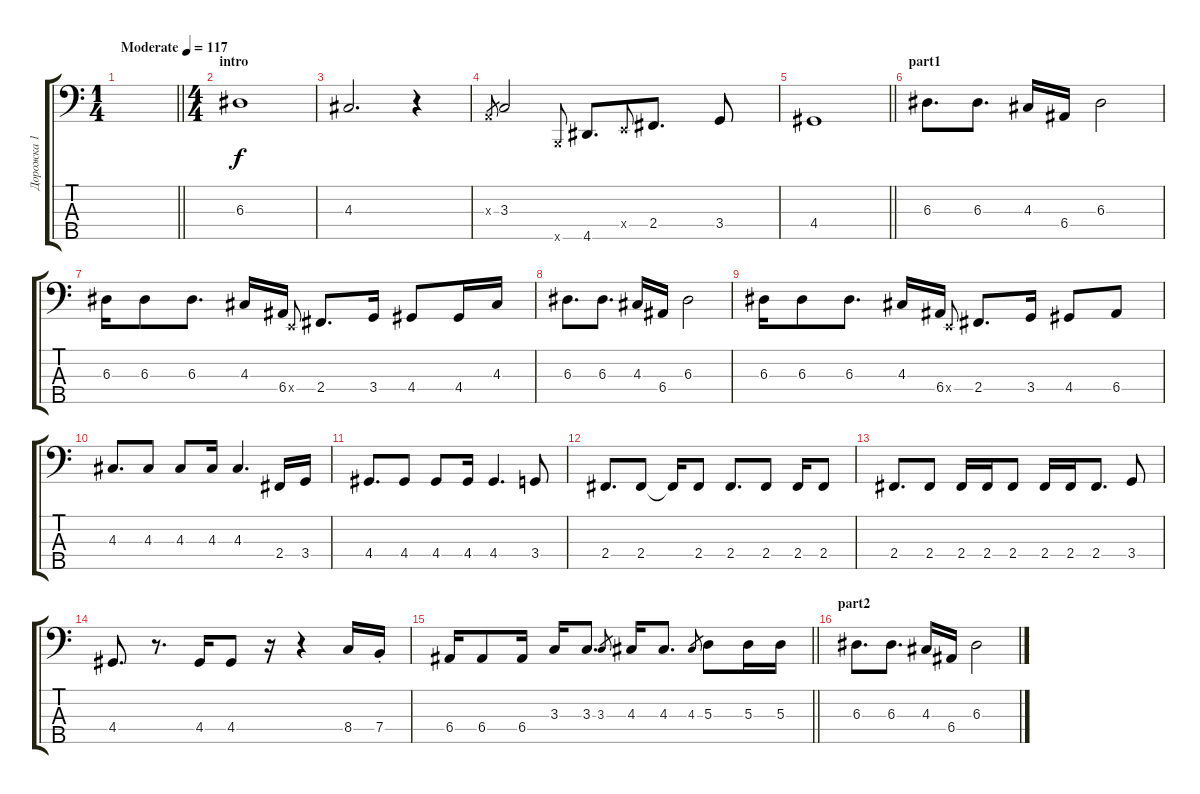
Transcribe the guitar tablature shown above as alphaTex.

\track ("Дорожка 1" "Дорожка 1") {instrument electricbassfinger}
\staff {score tabs}
\tuning (G2 D2 A1 E1 B0) {hide}
\ts (1 4)
\tempo (117 "Moderate")
\clef f4
\barLineRight lightlight
\ks c
|
\ts (4 4)
\section ("" "intro")
6.3.1 |
4.3.2{d} r.4 |
0.3{x}.8{gr} 3.3.2 0.5{x}.8{gr onbeat} 4.5.8{d} 0.4{x}.8{gr onbeat} 2.4.8{d} 3.4.8 |
\barLineRight lightlight
4.4.1 |
\section ("" "part1")
6.3.8{d} 6.3.8{d} 4.3.16 6.4.16 6.3.2 |
6.3.16 6.3.8 6.3.8{d} 4.3.16 6.4.16 0.4{x}.8{gr onbeat} 2.4.8{d} 3.4.16 4.4.8 4.4.16 4.3.16 |
6.3.8{d} 6.3.8{d} 4.3.16 6.4.16 6.3.2 |
6.3.16 6.3.8 6.3.8{d} 4.3.16 6.4.16 0.4{x}.8{gr onbeat} 2.4.8{d} 3.4.16 4.4.8 6.4.8 |
4.3.8{d} 4.3.8 4.3.8 4.3.16 4.3.4{d} 2.4.16 3.4.16 |
4.4.8{d} 4.4.8 4.4.8 4.4.16 4.4.4{d} 3.4.8 |
2.4.8{d} 2.4.8 2.4{t}.16 2.4.8 2.4.8{d} 2.4.8 2.4.16 2.4.8 |
2.4.8{d} 2.4.8 2.4.16 2.4.16 2.4.8 2.4.16 2.4.16 2.4.8{d} 3.4.8 |
4.4.8{d} r.8{d} 4.4.16 4.4.8 r.16 r.4 8.4.16 7.4{st}.16 |
\barLineRight lightlight
6.4.16 6.4.8 6.4.16 3.3.16 3.3.8{d} 3.3.8{gr} 4.3.16 4.3.8{d} 4.3.8{gr} 5.3.8 5.3.16 5.3.16 |
\section ("" "part2")
6.3.8{d} 6.3.8{d} 4.3.16 6.4.16 6.3.2
